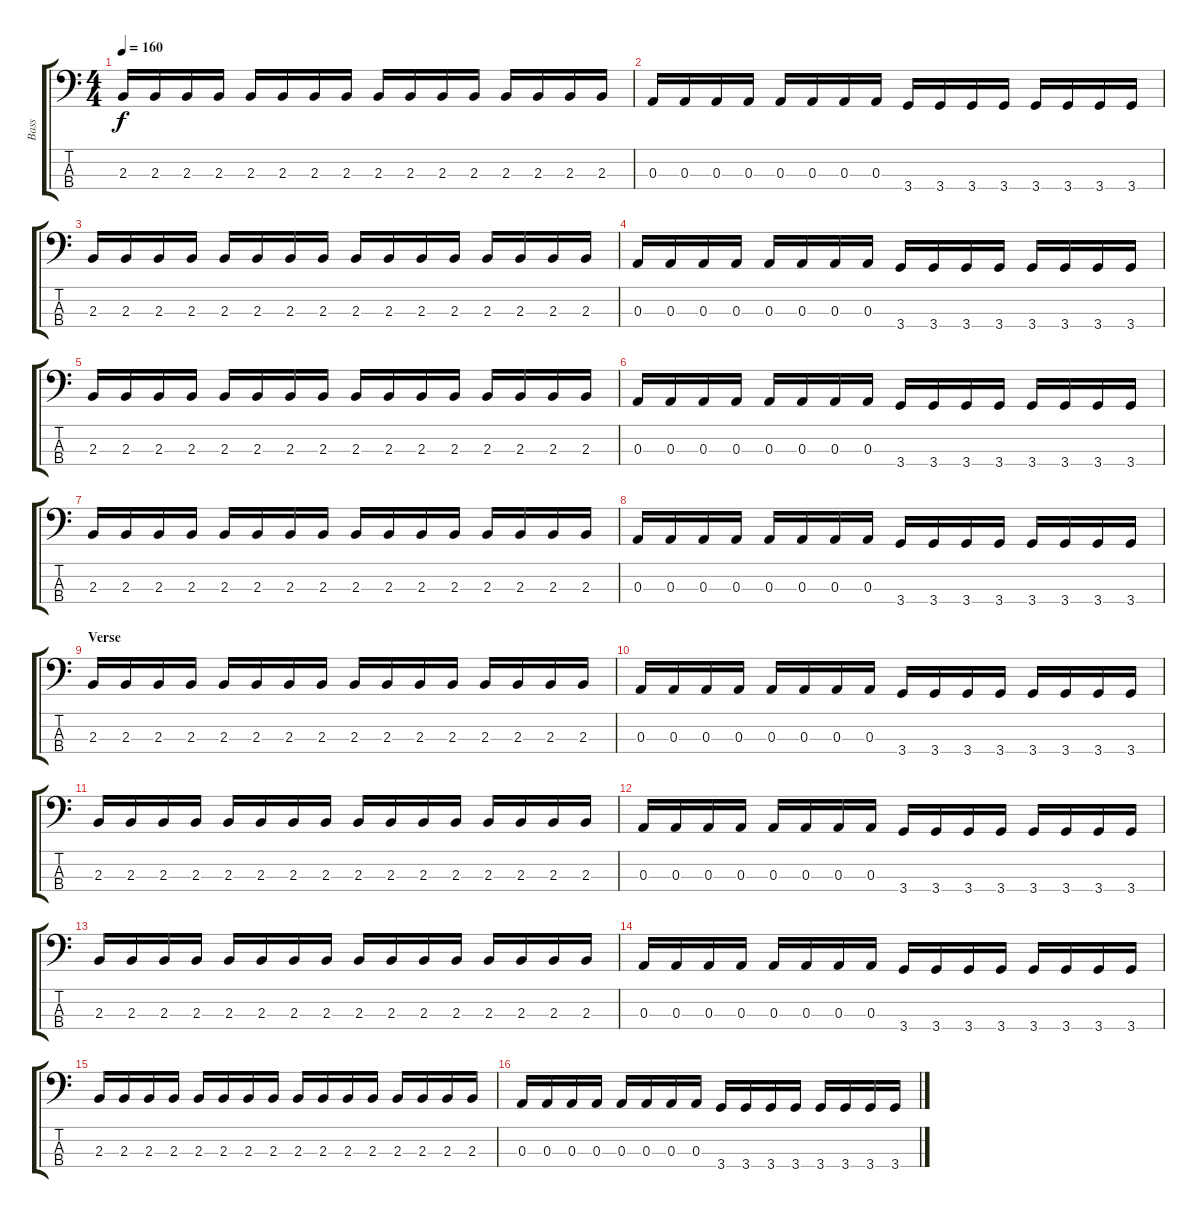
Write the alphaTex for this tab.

\track ("Bass" "Bass") {instrument electricbasspick}
\staff {score tabs}
\tuning (G2 D2 A1 E1) {hide}
\ts (4 4)
\tempo 160
\clef f4
\ks c
2.3.16{dy f instrument electricbasspick} 2.3.16 2.3.16 2.3.16 2.3.16 2.3.16 2.3.16 2.3.16 2.3.16 2.3.16 2.3.16 2.3.16 2.3.16 2.3.16 2.3.16 2.3.16 |
0.3.16 0.3.16 0.3.16 0.3.16 0.3.16 0.3.16 0.3.16 0.3.16 3.4.16 3.4.16 3.4.16 3.4.16 3.4.16 3.4.16 3.4.16 3.4.16 |
2.3.16 2.3.16 2.3.16 2.3.16 2.3.16 2.3.16 2.3.16 2.3.16 2.3.16 2.3.16 2.3.16 2.3.16 2.3.16 2.3.16 2.3.16 2.3.16 |
0.3.16 0.3.16 0.3.16 0.3.16 0.3.16 0.3.16 0.3.16 0.3.16 3.4.16 3.4.16 3.4.16 3.4.16 3.4.16 3.4.16 3.4.16 3.4.16 |
2.3.16 2.3.16 2.3.16 2.3.16 2.3.16 2.3.16 2.3.16 2.3.16 2.3.16 2.3.16 2.3.16 2.3.16 2.3.16 2.3.16 2.3.16 2.3.16 |
0.3.16 0.3.16 0.3.16 0.3.16 0.3.16 0.3.16 0.3.16 0.3.16 3.4.16 3.4.16 3.4.16 3.4.16 3.4.16 3.4.16 3.4.16 3.4.16 |
2.3.16 2.3.16 2.3.16 2.3.16 2.3.16 2.3.16 2.3.16 2.3.16 2.3.16 2.3.16 2.3.16 2.3.16 2.3.16 2.3.16 2.3.16 2.3.16 |
0.3.16 0.3.16 0.3.16 0.3.16 0.3.16 0.3.16 0.3.16 0.3.16 3.4.16 3.4.16 3.4.16 3.4.16 3.4.16 3.4.16 3.4.16 3.4.16 |
\section ("" "Verse")
2.3.16 2.3.16 2.3.16 2.3.16 2.3.16 2.3.16 2.3.16 2.3.16 2.3.16 2.3.16 2.3.16 2.3.16 2.3.16 2.3.16 2.3.16 2.3.16 |
0.3.16 0.3.16 0.3.16 0.3.16 0.3.16 0.3.16 0.3.16 0.3.16 3.4.16 3.4.16 3.4.16 3.4.16 3.4.16 3.4.16 3.4.16 3.4.16 |
2.3.16 2.3.16 2.3.16 2.3.16 2.3.16 2.3.16 2.3.16 2.3.16 2.3.16 2.3.16 2.3.16 2.3.16 2.3.16 2.3.16 2.3.16 2.3.16 |
0.3.16 0.3.16 0.3.16 0.3.16 0.3.16 0.3.16 0.3.16 0.3.16 3.4.16 3.4.16 3.4.16 3.4.16 3.4.16 3.4.16 3.4.16 3.4.16 |
2.3.16 2.3.16 2.3.16 2.3.16 2.3.16 2.3.16 2.3.16 2.3.16 2.3.16 2.3.16 2.3.16 2.3.16 2.3.16 2.3.16 2.3.16 2.3.16 |
0.3.16 0.3.16 0.3.16 0.3.16 0.3.16 0.3.16 0.3.16 0.3.16 3.4.16 3.4.16 3.4.16 3.4.16 3.4.16 3.4.16 3.4.16 3.4.16 |
2.3.16 2.3.16 2.3.16 2.3.16 2.3.16 2.3.16 2.3.16 2.3.16 2.3.16 2.3.16 2.3.16 2.3.16 2.3.16 2.3.16 2.3.16 2.3.16 |
0.3.16 0.3.16 0.3.16 0.3.16 0.3.16 0.3.16 0.3.16 0.3.16 3.4.16 3.4.16 3.4.16 3.4.16 3.4.16 3.4.16 3.4.16 3.4.16
